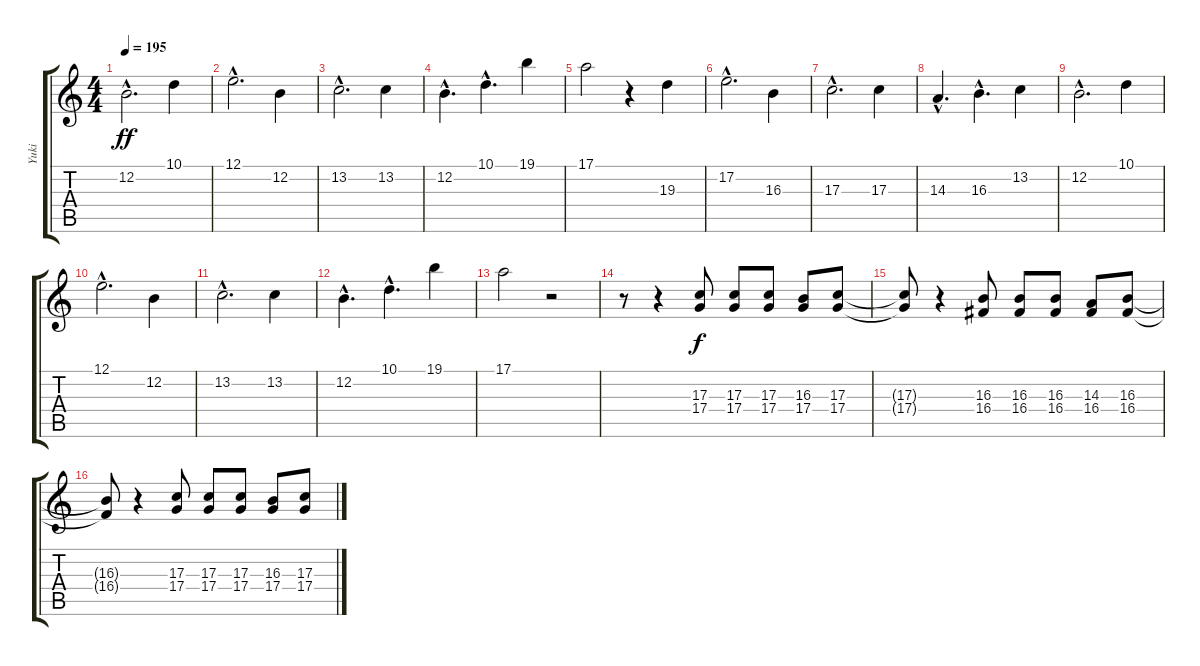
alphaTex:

\track ("Yuki" "Yuki") {instrument tenorsax}
\staff {score tabs}
\tuning (E4 B3 G3 D3 A2 E2) {hide}
\ts (4 4)
\tempo 195
\clef g2
\ks c
12.2{hac}.2{d dy ff} 10.1.4 |
12.1{hac}.2{d} 12.2.4 |
13.2{hac}.2{d} 13.2.4 |
12.2{hac}.4{d} 10.1{hac}.4{d} 19.1.4 |
17.1.2 r.4 19.3.4 |
17.2{hac}.2{d} 16.3.4 |
17.3{hac}.2{d} 17.3.4 |
14.3{hac}.4{d} 16.3{hac}.4{d} 13.2.4 |
12.2{hac}.2{d} 10.1.4 |
12.1{hac}.2{d} 12.2.4 |
13.2{hac}.2{d} 13.2.4 |
12.2{hac}.4{d} 10.1{hac}.4{d} 19.1.4 |
17.1.2 r.2 |
r.8 r.4 (17.3 17.4).8{dy f} (17.3 17.4).8 (17.3 17.4).8 (16.3 17.4).8 (17.3 17.4).8 |
(17.3{t} 17.4{t}).8 r.4 (16.3 16.4).8 (16.3 16.4).8 (16.3 16.4).8 (14.3 16.4).8 (16.3 16.4).8 |
(16.3{t} 16.4{t}).8 r.4 (17.3 17.4).8 (17.3 17.4).8 (17.3 17.4).8 (16.3 17.4).8 (17.3 17.4).8
